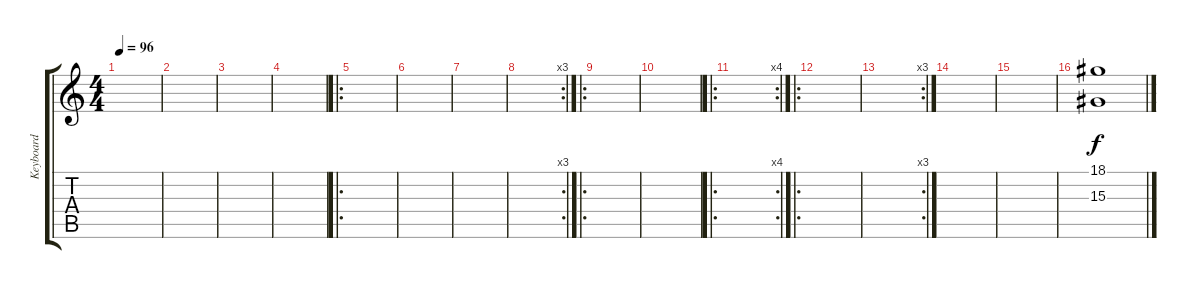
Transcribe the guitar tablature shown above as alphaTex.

\track ("Keyboard" "Keyboard") {instrument tremolostrings}
\staff {score tabs}
\tuning (D4 A3 F3 C3 G2 C2) {hide}
\ts (4 4)
\tempo 96
\clef g2
\ks c
|
|
|
|
\ro
|
|
|
\rc 3
|
\ro
|
|
\ro
\rc 4
|
\ro
|
\rc 3
|
|
|
(18.1 15.3).1{volume 0}
